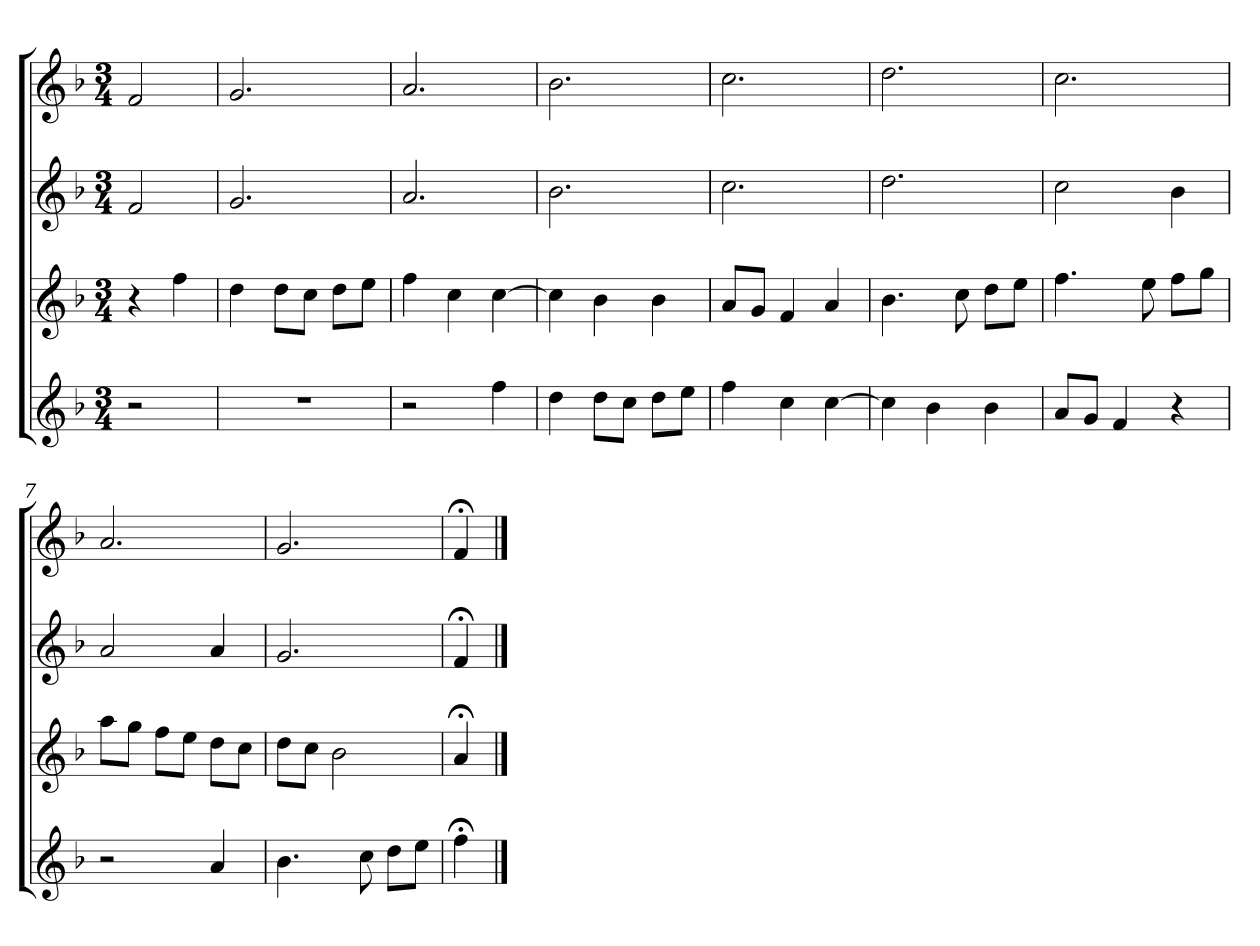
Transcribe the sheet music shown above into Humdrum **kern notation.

**kern	**kern	**kern	**kern
*part4	*part3	*part2	*part1
*staff4	*staff3	*staff2	*staff1
*k[b-]	*k[b-]	*k[b-]	*k[b-]
*M3/4	*M3/4	*M3/4	*M3/4
=	=	=	=
2r	4r	2f	2f
.	4ff	.	.
=1	=1	=1	=1
2.r	4dd	2.g	2.g
.	8ddL	.	.
.	8ccJ	.	.
.	8ddL	.	.
.	8eeJ	.	.
=2	=2	=2	=2
2r	4ff	2.a	2.a
.	4cc	.	.
4ff	[4cc	.	.
=3	=3	=3	=3
4dd	4cc]	2.b-	2.b-
8ddL	4b-	.	.
8ccJ	.	.	.
8ddL	4b-	.	.
8eeJ	.	.	.
=4	=4	=4	=4
4ff	8aL	2.cc	2.cc
.	8gJ	.	.
4cc	4f	.	.
[4cc	4a	.	.
=5	=5	=5	=5
4cc]	4.b-	2.dd	2.dd
4b-	.	.	.
.	8cc	.	.
4b-	8ddL	.	.
.	8eeJ	.	.
=6	=6	=6	=6
8aL	4.ff	2cc	2.cc
8gJ	.	.	.
4f	.	.	.
.	8ee	.	.
4r	8ffL	4b-	.
.	8ggJ	.	.
=7	=7	=7	=7
2r	8aaL	2a	2.a
.	8ggJ	.	.
.	8ffL	.	.
.	8eeJ	.	.
4a	8ddL	4a	.
.	8ccJ	.	.
=8	=8	=8	=8
4.b-	8ddL	2.g	2.g
.	8ccJ	.	.
.	2b-	.	.
8cc	.	.	.
8ddL	.	.	.
8eeJ	.	.	.
=9	=9	=9	=9
4ff;<	4a;<	4f;<	4f;<
==	==	==	==
*-	*-	*-	*-
